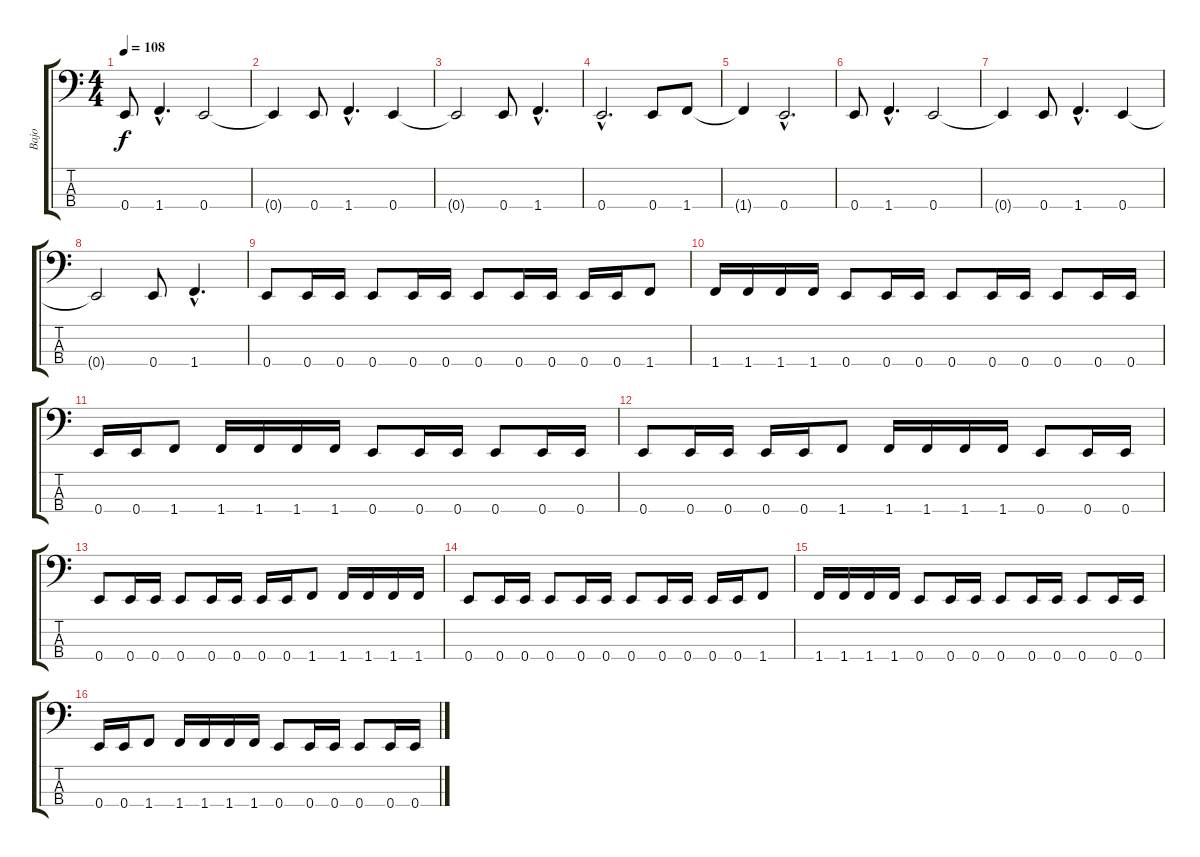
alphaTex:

\track ("Bajo" "Bajo") {instrument electricbasspick}
\staff {score tabs}
\tuning (G2 D2 A1 E1) {hide}
\ts (4 4)
\tempo 108
\clef f4
\ks c
0.4.8{dy f} 1.4{hac}.4{d} 0.4.2 |
0.4{t}.4 0.4.8 1.4{hac}.4{d} 0.4.4 |
0.4{t}.2 0.4.8 1.4{hac}.4{d} |
0.4{hac}.2{d} 0.4.8 1.4.8 |
1.4{t}.4 0.4{hac}.2{d} |
0.4.8 1.4{hac}.4{d} 0.4.2 |
0.4{t}.4 0.4.8 1.4{hac}.4{d} 0.4.4 |
0.4{t}.2 0.4.8 1.4{hac}.4{d} |
0.4.8 0.4.16 0.4.16 0.4.8 0.4.16 0.4.16 0.4.8 0.4.16 0.4.16 0.4.16 0.4.16 1.4.8 |
1.4.16 1.4.16 1.4.16 1.4.16 0.4.8 0.4.16 0.4.16 0.4.8 0.4.16 0.4.16 0.4.8 0.4.16 0.4.16 |
0.4.16 0.4.16 1.4.8 1.4.16 1.4.16 1.4.16 1.4.16 0.4.8 0.4.16 0.4.16 0.4.8 0.4.16 0.4.16 |
0.4.8 0.4.16 0.4.16 0.4.16 0.4.16 1.4.8 1.4.16 1.4.16 1.4.16 1.4.16 0.4.8 0.4.16 0.4.16 |
0.4.8 0.4.16 0.4.16 0.4.8 0.4.16 0.4.16 0.4.16 0.4.16 1.4.8 1.4.16 1.4.16 1.4.16 1.4.16 |
0.4.8 0.4.16 0.4.16 0.4.8 0.4.16 0.4.16 0.4.8 0.4.16 0.4.16 0.4.16 0.4.16 1.4.8 |
1.4.16 1.4.16 1.4.16 1.4.16 0.4.8 0.4.16 0.4.16 0.4.8 0.4.16 0.4.16 0.4.8 0.4.16 0.4.16 |
0.4.16 0.4.16 1.4.8 1.4.16 1.4.16 1.4.16 1.4.16 0.4.8 0.4.16 0.4.16 0.4.8 0.4.16 0.4.16
